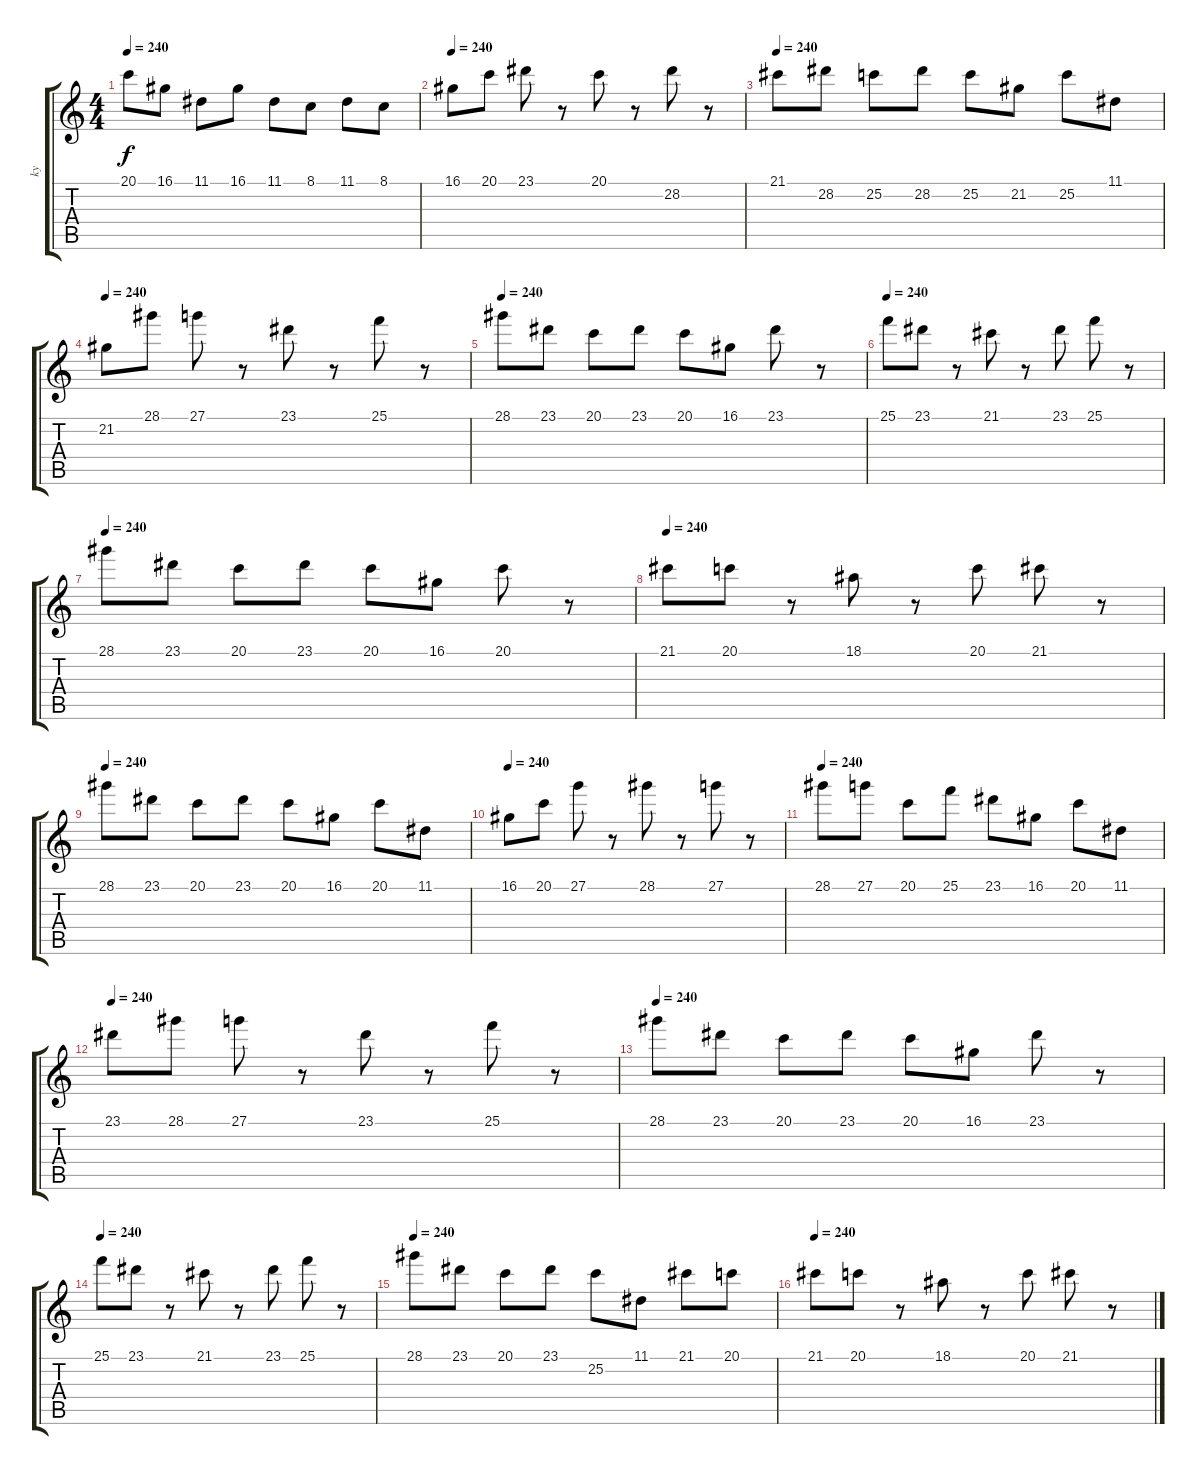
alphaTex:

\track ("ky" "ky") {instrument pad3polysynth}
\staff {score tabs}
\tuning (E4 B3 G3 D3 A2 E2) {hide}
\ts (4 4)
\tempo 240
\clef g2
\ks c
20.1.8{dy f} 16.1.8 11.1.8 16.1.8 11.1.8 8.1.8 11.1.8 8.1.8 |
\tempo 240
16.1.8 20.1.8 23.1.8 r.8 20.1.8 r.8 28.2.8 r.8 |
\tempo 240
21.1.8 28.2.8 25.2.8 28.2.8 25.2.8 21.2.8 25.2.8 11.1.8 |
\tempo 240
21.2.8 28.1.8 27.1.8 r.8 23.1.8 r.8 25.1.8 r.8 |
\tempo 240
28.1.8 23.1.8 20.1.8 23.1.8 20.1.8 16.1.8 23.1.8 r.8 |
\tempo 240
25.1.8 23.1.8 r.8 21.1.8 r.8 23.1.8 25.1.8 r.8 |
\tempo 240
28.1.8 23.1.8 20.1.8 23.1.8 20.1.8 16.1.8 20.1.8 r.8 |
\tempo 240
21.1.8 20.1.8 r.8 18.1.8 r.8 20.1.8 21.1.8 r.8 |
\tempo 240
28.1.8 23.1.8 20.1.8 23.1.8 20.1.8 16.1.8 20.1.8 11.1.8 |
\tempo 240
16.1.8 20.1.8 27.1.8 r.8 28.1.8 r.8 27.1.8 r.8 |
\tempo 240
28.1.8 27.1.8 20.1.8 25.1.8 23.1.8 16.1.8 20.1.8 11.1.8 |
\tempo 240
23.1.8 28.1.8 27.1.8 r.8 23.1.8 r.8 25.1.8 r.8 |
\tempo 240
28.1.8 23.1.8 20.1.8 23.1.8 20.1.8 16.1.8 23.1.8 r.8 |
\tempo 240
25.1.8 23.1.8 r.8 21.1.8 r.8 23.1.8 25.1.8 r.8 |
\tempo 240
28.1.8 23.1.8 20.1.8 23.1.8 25.2.8 11.1.8 21.1.8 20.1.8 |
\tempo 240
21.1.8 20.1.8 r.8 18.1.8 r.8 20.1.8 21.1.8 r.8
